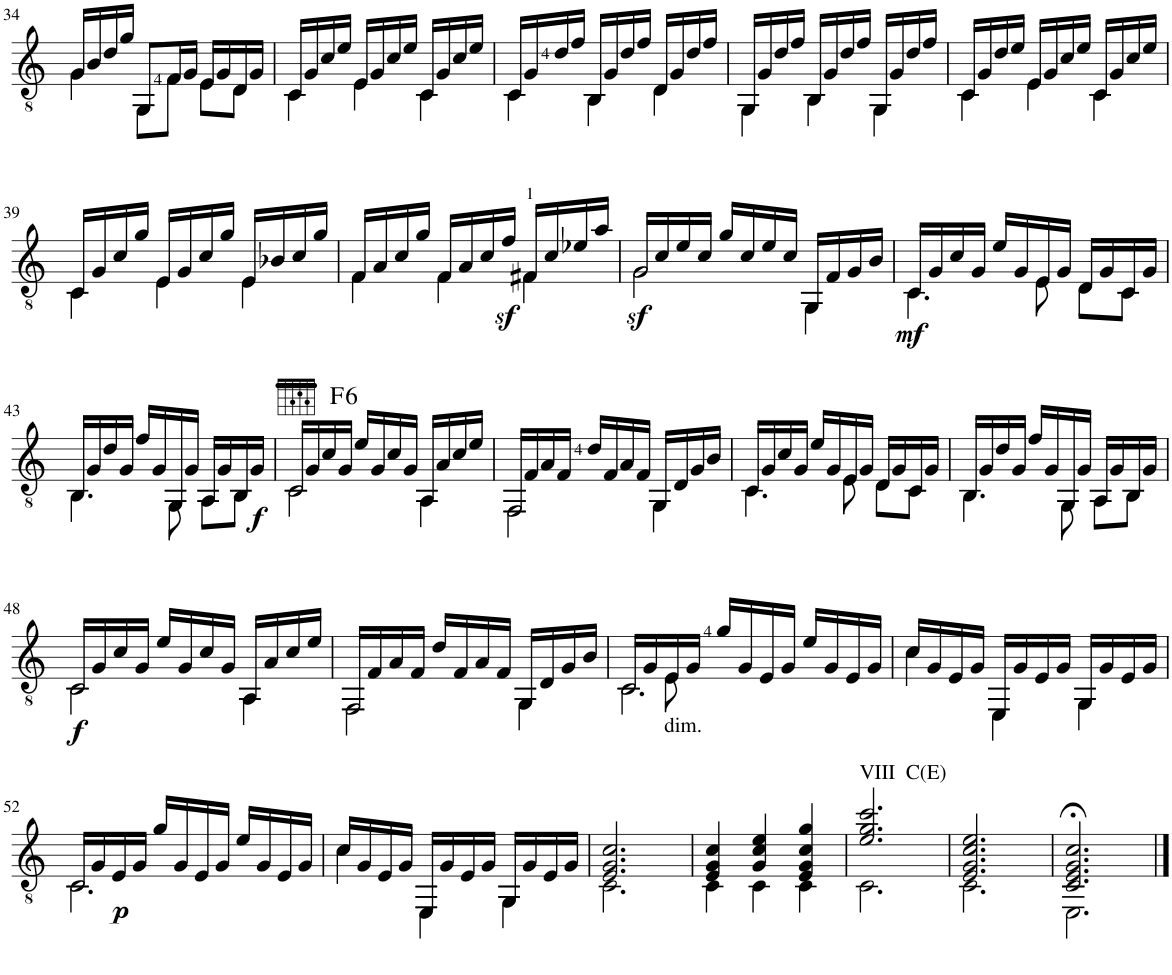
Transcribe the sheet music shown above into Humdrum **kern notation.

**kern	**dynam	**harte
*part1	*part1	*part1
*staff1	*staff1	*
*I"Guitar	*	*
*I'Guit.	*	*
!!LO:PB:g=z
*clefGv2	*	*
*k[]	*	*
*M3/4	*	*
=34	=34	=34
*^	*	*
16G/LL	4G\	.	.
16B/	.	.	.
16d/	.	.	.
16g/JJ	.	.	.
8GG/L	8GG\L	.	.
16F/L	8F\J	.	.
16G/JJ	.	.	.
16E/LL	8E\L	.	.
16G/	.	.	.
16D/	8D\J	.	.
16G/JJ	.	.	.
=35	=35	=35	=35
16C/LL	4C\	.	.
16G/	.	.	.
16c/	.	.	.
16e/JJ	.	.	.
16E/LL	4E\	.	.
16G/	.	.	.
16c/	.	.	.
16e/JJ	.	.	.
16C/LL	4C\	.	.
16G/	.	.	.
16c/	.	.	.
16e/JJ	.	.	.
=36	=36	=36	=36
16C/LL	4C\	.	.
16G/	.	.	.
16d/	.	.	.
16f/JJ	.	.	.
16BB/LL	4BB\	.	.
16G/	.	.	.
16d/	.	.	.
16f/JJ	.	.	.
16D/LL	4D\	.	.
16G/	.	.	.
16d/	.	.	.
16f/JJ	.	.	.
=37	=37	=37	=37
16GG/LL	4GG\	.	.
16G/	.	.	.
16d/	.	.	.
16f/JJ	.	.	.
16BB/LL	4BB\	.	.
16G/	.	.	.
16d/	.	.	.
16f/JJ	.	.	.
16GG/LL	4GG\	.	.
16G/	.	.	.
16d/	.	.	.
16f/JJ	.	.	.
=38	=38	=38	=38
16C/LL	4C\	.	.
16G/	.	.	.
16d/	.	.	.
16e/JJ	.	.	.
16E/LL	4E\	.	.
16G/	.	.	.
16c/	.	.	.
16e/JJ	.	.	.
16C/LL	4C\	.	.
16G/	.	.	.
16c/	.	.	.
16e/JJ	.	.	.
!!LO:LB:g=z	!!
=39	=39	=39	=39
16C/LL	4C\	.	.
16G/	.	.	.
16c/	.	.	.
16g/JJ	.	.	.
16E/LL	4E\	.	.
16G/	.	.	.
16c/	.	.	.
16g/JJ	.	.	.
16E/LL	4E\	.	.
16B-X/	.	.	.
16c/	.	.	.
16g/JJ	.	.	.
=40	=40	=40	=40
16F/LL	4F\	.	.
16A/	.	.	.
16c/	.	.	.
16g/JJ	.	.	.
16F/LL	4F\	.	.
16A/	.	.	.
16c/	.	.	.
!	!	!LO:DY:b	!
16f/JJ	.	sf	.
16F#X/LL	4F#\	.	.
16c/	.	.	.
16e-X/	.	.	.
16a/JJ	.	.	.
=41	=41	=41	=41
!LO:N:head=open	!	!LO:DY:b	!
16G/LL	2G\	sf	.
16c/	.	.	.
16e/	.	.	.
16c/JJ	.	.	.
16g/LL	.	.	.
16c/	.	.	.
16e/	.	.	.
16c/JJ	.	.	.
16GG/LL	4GG\	.	.
16F/	.	.	.
16G/	.	.	.
16B/JJ	.	.	.
=42	=42	=42	=42
!	!	!LO:DY:b	!
16C/LL	4.C\	mf	.
16G/	.	.	.
16c/	.	.	.
16G/JJ	.	.	.
16e/LL	.	.	.
16G/	.	.	.
16E/	8E\	.	.
16G/JJ	.	.	.
16D/LL	8D\L	.	.
16G/	.	.	.
16C/	8C\J	.	.
16G/JJ	.	.	.
!!LO:LB:g=z	!!
=43	=43	=43	=43
16BB/LL	4.BB\	.	.
16G/	.	.	.
16d/	.	.	.
16G/JJ	.	.	.
16f/LL	.	.	.
16G/	.	.	.
16GG/	8GG\	.	.
16G/JJ	.	.	.
16AA/LL	8AA\L	.	.
16G/	.	.	.
16BB/	8BB\J	.	.
!	!	!LO:DY:b	!
16G/JJ	.	f	.
=44	=44	=44	=44
!LO:N:head=open	!	!	!LO:H:kt=6
16C/LL	2C\	.	F:maj6
16G/	.	.	.
16c/	.	.	.
16G/JJ	.	.	.
16e/LL	.	.	.
16G/	.	.	.
16c/	.	.	.
16G/JJ	.	.	.
16AA/LL	4AA\	.	.
16A/	.	.	.
16c/	.	.	.
16e/JJ	.	.	.
=45	=45	=45	=45
!LO:N:head=open	!	!	!
16FF/LL	2FF\	.	.
16F/	.	.	.
16A/	.	.	.
16F/JJ	.	.	.
16d/LL	.	.	.
16F/	.	.	.
16A/	.	.	.
16F/JJ	.	.	.
16GG/LL	4GG\	.	.
16D/	.	.	.
16G/	.	.	.
16B/JJ	.	.	.
=46	=46	=46	=46
16C/LL	4.C\	.	.
16G/	.	.	.
16c/	.	.	.
16G/JJ	.	.	.
16e/LL	.	.	.
16G/	.	.	.
16E/	8E\	.	.
16G/JJ	.	.	.
16D/LL	8D\L	.	.
16G/	.	.	.
16C/	8C\J	.	.
16G/JJ	.	.	.
=47	=47	=47	=47
16BB/LL	4.BB\	.	.
16G/	.	.	.
16d/	.	.	.
16G/JJ	.	.	.
16f/LL	.	.	.
16G/	.	.	.
16GG/	8GG\	.	.
16G/JJ	.	.	.
16AA/LL	8AA\L	.	.
16G/	.	.	.
16BB/	8BB\J	.	.
16G/JJ	.	.	.
!!LO:LB:g=z	!!
=48	=48	=48	=48
!LO:N:head=open	!	!LO:DY:b	!
16C/LL	2C\	f	.
16G/	.	.	.
16c/	.	.	.
16G/JJ	.	.	.
16e/LL	.	.	.
16G/	.	.	.
16c/	.	.	.
16G/JJ	.	.	.
16AA/LL	4AA\	.	.
16A/	.	.	.
16c/	.	.	.
16e/JJ	.	.	.
=49	=49	=49	=49
!LO:N:head=open	!	!	!
16FF/LL	2FF\	.	.
16F/	.	.	.
16A/	.	.	.
16F/JJ	.	.	.
16d/LL	.	.	.
16F/	.	.	.
16A/	.	.	.
16F/JJ	.	.	.
16GG/LL	4GG\	.	.
16D/	.	.	.
16G/	.	.	.
16B/JJ	.	.	.
*v	*v	*	*
=50	=50	=50
!LO:N:head=open	!	!
*^	*	*
*	*^	*	*
16C/LL	2.C\	8ryy	.	.
16G/	.	.	.	.
!LO:TX:b:t=dim.	!	!	!	!
16E/	.	8E\	.	.
16G/JJ	.	.	.	.
16g/LL	.	2ryy	.	.
16G/	.	.	.	.
16E/	.	.	.	.
16G/JJ	.	.	.	.
16e/LL	.	.	.	.
16G/	.	.	.	.
16E/	.	.	.	.
16G/JJ	.	.	.	.
*	*v	*v	*	*
=51	=51	=51	=51
16c/LL	4c\	.	.
16G/	.	.	.
16E/	.	.	.
16G/JJ	.	.	.
16EE/LL	4EE\	.	.
16G/	.	.	.
16E/	.	.	.
16G/JJ	.	.	.
16GG/LL	4GG\	.	.
16G/	.	.	.
16E/	.	.	.
16G/JJ	.	.	.
!!LO:LB:g=z	!!
=52	=52	=52	=52
!LO:N:head=open	!	!	!
16C/LL	2.C\	.	.
16G/	.	.	.
!	!	!LO:DY:b	!
16E/	.	p	.
16G/JJ	.	.	.
16g/LL	.	.	.
16G/	.	.	.
16E/	.	.	.
16G/JJ	.	.	.
16e/LL	.	.	.
16G/	.	.	.
16E/	.	.	.
16G/JJ	.	.	.
=53	=53	=53	=53
16c/LL	4c\	.	.
16G/	.	.	.
16E/	.	.	.
16G/JJ	.	.	.
16EE/LL	4EE\	.	.
16G/	.	.	.
16E/	.	.	.
16G/JJ	.	.	.
16GG/LL	4GG\	.	.
16G/	.	.	.
16E/	.	.	.
16G/JJ	.	.	.
=54	=54	=54	=54
2.E/ 2.G/ 2.c/	2.C\	.	.
=55	=55	=55	=55
4E/ 4G/ 4c/	4C\	.	.
4G/ 4c/ 4e/	4C\	.	.
4E/ 4G/ 4c/ 4g/	4C\	.	.
=56	=56	=56	=56
!LO:TX:a:t=VIII  C(E)	!	!	!
2.e/ 2.g/ 2.cc/	2.C\	.	.
=57	=57	=57	=57
2.E/ 2.G/ 2.c/ 2.e/	2.C\	.	.
=58	=58	=58	=58
2.C/;< 2.E/;< 2.G/;< 2.c/;<	2.EE\	.	.
*v	*v	*	*
==	==	==
*-	*-	*-
